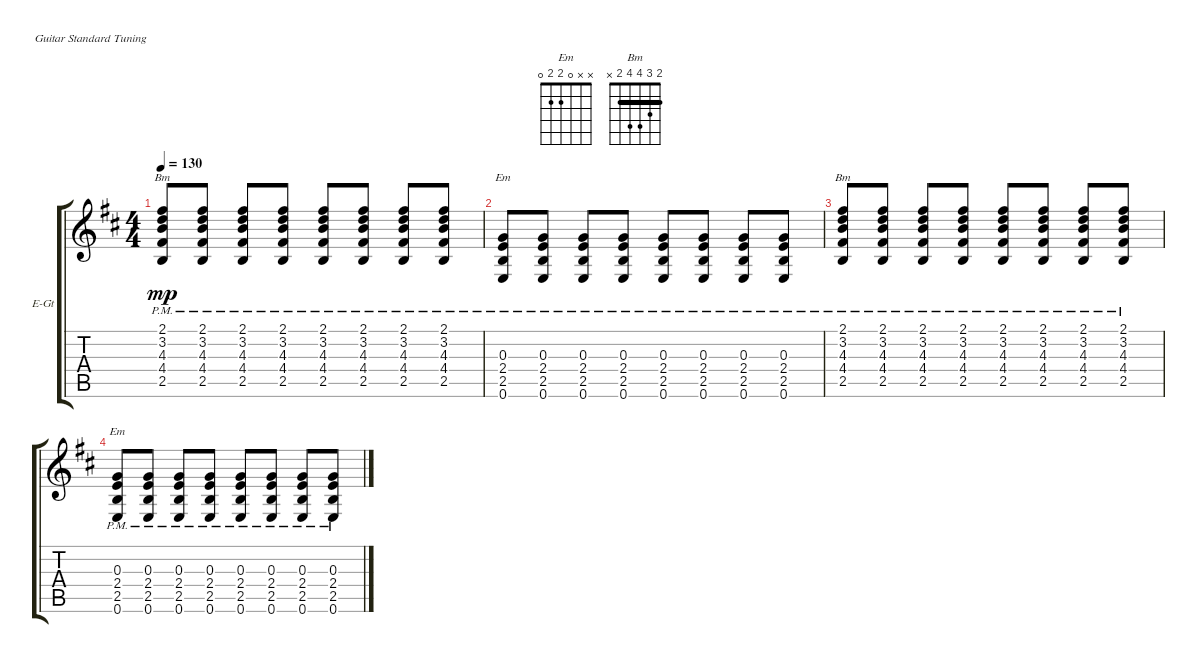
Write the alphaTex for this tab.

\defaultSystemsLayout 4
\bracketExtendMode groupsimilarinstruments
\firstSystemTrackNameOrientation horizontal
\otherSystemsTrackNameOrientation horizontal
\track ("Rhythm Guitar" "E-Gt") {instrument electricguitarclean}
\staff {score tabs}
\tuning (E4 B3 G3 D3 A2 E2)
\chord ("Em" x x 0 2 2 0)
\chord ("Bm" 2 3 4 4 2 x) {barre 2}
\ts (4 4)
\tempo 130
\clef g2
\ks d
(2.5{pm} 4.4{pm} 4.3{pm} 3.2{pm} 2.1{pm}).8{ch "Bm" dy mp} (2.5{pm} 4.4{pm} 4.3{pm} 3.2{pm} 2.1{pm}).8 (2.5{pm} 4.4{pm} 4.3{pm} 3.2{pm} 2.1{pm}).8 (2.5{pm} 4.4{pm} 4.3{pm} 3.2{pm} 2.1{pm}).8 (2.5{pm} 4.4{pm} 4.3{pm} 3.2{pm} 2.1{pm}).8 (2.5{pm} 4.4{pm} 4.3{pm} 3.2{pm} 2.1{pm}).8 (2.5{pm} 4.4{pm} 4.3{pm} 3.2{pm} 2.1{pm}).8 (2.5{pm} 4.4{pm} 4.3{pm} 3.2{pm} 2.1{pm}).8 |
(0.6{pm} 2.5{pm} 2.4{pm} 0.3{pm}).8{ch "Em"} (0.6{pm} 2.5{pm} 2.4{pm} 0.3{pm}).8 (0.6{pm} 2.5{pm} 2.4{pm} 0.3{pm}).8 (0.6{pm} 2.5{pm} 2.4{pm} 0.3{pm}).8 (0.6{pm} 2.5{pm} 2.4{pm} 0.3{pm}).8 (0.6{pm} 2.5{pm} 2.4{pm} 0.3{pm}).8 (0.6{pm} 2.5{pm} 2.4{pm} 0.3{pm}).8 (0.6{pm} 2.5{pm} 2.4{pm} 0.3{pm}).8 |
(2.5{pm} 4.4{pm} 4.3{pm} 3.2{pm} 2.1{pm}).8{ch "Bm"} (2.5{pm} 4.4{pm} 4.3{pm} 3.2{pm} 2.1{pm}).8 (2.5{pm} 4.4{pm} 4.3{pm} 3.2{pm} 2.1{pm}).8 (2.5{pm} 4.4{pm} 4.3{pm} 3.2{pm} 2.1{pm}).8 (2.5{pm} 4.4{pm} 4.3{pm} 3.2{pm} 2.1{pm}).8 (2.5{pm} 4.4{pm} 4.3{pm} 3.2{pm} 2.1{pm}).8 (2.5{pm} 4.4{pm} 4.3{pm} 3.2{pm} 2.1{pm}).8 (2.5{pm} 4.4{pm} 4.3{pm} 3.2{pm} 2.1{pm}).8 |
(0.6{pm} 2.5{pm} 2.4{pm} 0.3{pm}).8{ch "Em"} (0.6{pm} 2.5{pm} 2.4{pm} 0.3{pm}).8 (0.6{pm} 2.5{pm} 2.4{pm} 0.3{pm}).8 (0.6{pm} 2.5{pm} 2.4{pm} 0.3{pm}).8 (0.6{pm} 2.5{pm} 2.4{pm} 0.3{pm}).8 (0.6{pm} 2.5{pm} 2.4{pm} 0.3{pm}).8 (0.6{pm} 2.5{pm} 2.4{pm} 0.3{pm}).8 (0.6{pm} 2.5{pm} 2.4{pm} 0.3{pm}).8
